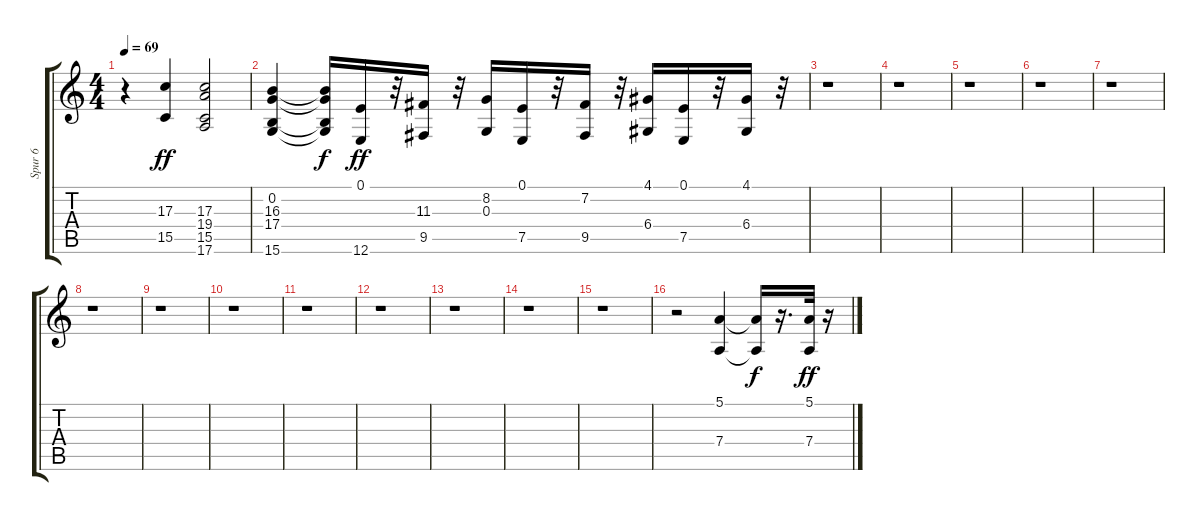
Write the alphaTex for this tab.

\track ("Spur 6" "Spur 6") {instrument trombone}
\staff {score tabs}
\tuning (E4 B3 G3 D3 A2 E2) {hide}
\ts (4 4)
\tempo 69
\clef g2
\ks c
r.4{dy f} (17.3 15.5).4{dy ff} (17.3 19.4 15.5 17.6).2 |
(0.2 16.3 17.4 15.6).4 (0.2{t} 16.3{t} 17.4{t} 15.6{t}).16{dy f} (0.1 12.6).16{dy ff} r.32 (11.3 9.5).16 r.32 (8.2 0.3).16 (0.1 7.5).16 r.32 (7.2 9.5).16 r.32 (4.1 6.4).16 (0.1 7.5).16 r.32 (4.1 6.4).16 r.32 |
r.1 |
r.1 |
r.1 |
r.1 |
r.1 |
r.1 |
r.1 |
r.1 |
r.1 |
r.1 |
r.1 |
r.1 |
r.1 |
r.2 (5.1 7.4).4 (5.1{t} 7.4{t}).16{dy f} r.16{d} (5.1 7.4).32{dy ff} r.16
